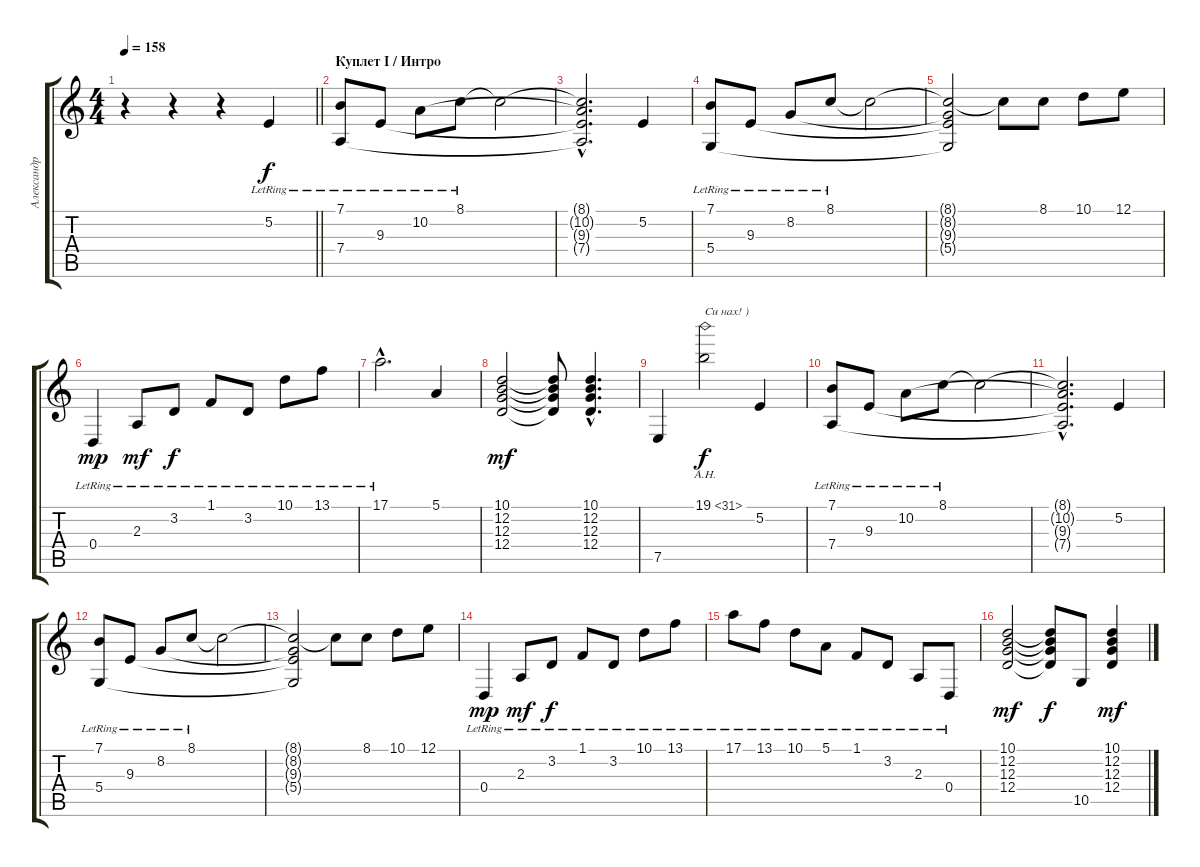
\track ("Александр \"Wish\" Андрюхин" "Александр ") {instrument acousticgrandpiano}
\staff {score tabs}
\tuning (E4 B3 G3 D3 A2 E2) {hide}
\ts (4 4)
\tempo 158
\clef g2
\barLineRight lightlight
\ks c
r.4{dy f instrument acousticgrandpiano} r.4 r.4 5.2{lr}.4 |
\section ("" "Куплет I / Интро")
(7.1{lr} 7.4{lr}).8 9.3{lr}.8 10.2{lr}.8 8.1{lr}.8 8.1{t}.2 |
(8.1{hac t} 10.2{hac t} 9.3{hac t} 7.4{hac t}).2{d} 5.2.4 |
(7.1{lr} 5.4{lr}).8 9.3{lr}.8 8.2{lr}.8 8.1{lr}.8 8.1{t}.2 |
(8.1{t} 8.2{t} 9.3{t} 5.4{t}).2 8.1{t}.8 8.1.8 10.1.8 12.1.8 |
0.4{lr}.4{dy mp} 2.3{lr}.8{dy mf} 3.2{lr}.8{dy f} 1.1{lr}.8 3.2{lr}.8 10.1{lr}.8 13.1{lr}.8 |
17.1{hac lr}.2{d} 5.1.4 |
(10.1 12.2 12.3 12.4).2{dy mf} (10.1{t} 12.2{t} 12.3{t} 12.4{t}).8 (10.1{hac} 12.2{hac} 12.3{hac} 12.4{hac}).4{d} |
7.5.4 19.1{ah 12}.2{txt "Си нах! )" dy f} 5.2.4 |
(7.1{lr} 7.4{lr}).8 9.3{lr}.8 10.2{lr}.8 8.1{lr}.8 8.1{t}.2 |
(8.1{hac t} 10.2{hac t} 9.3{hac t} 7.4{hac t}).2{d} 5.2.4 |
(7.1{lr} 5.4{lr}).8 9.3{lr}.8 8.2{lr}.8 8.1{lr}.8 8.1{t}.2 |
(8.1{t} 8.2{t} 9.3{t} 5.4{t}).2 8.1{t}.8 8.1.8 10.1.8 12.1.8 |
0.4{lr}.4{dy mp} 2.3{lr}.8{dy mf} 3.2{lr}.8{dy f} 1.1{lr}.8 3.2{lr}.8 10.1{lr}.8 13.1{lr}.8 |
17.1{lr}.8 13.1{lr}.8 10.1{lr}.8 5.1{lr}.8 1.1{lr}.8 3.2{lr}.8 2.3{lr}.8 0.4{lr}.8 |
(10.1 12.2 12.3 12.4).2{dy mf} (10.1{t} 12.2{t} 12.3{t} 12.4{t}).8{dy f} 10.5.8 (10.1 12.2 12.3 12.4).4{dy mf}
